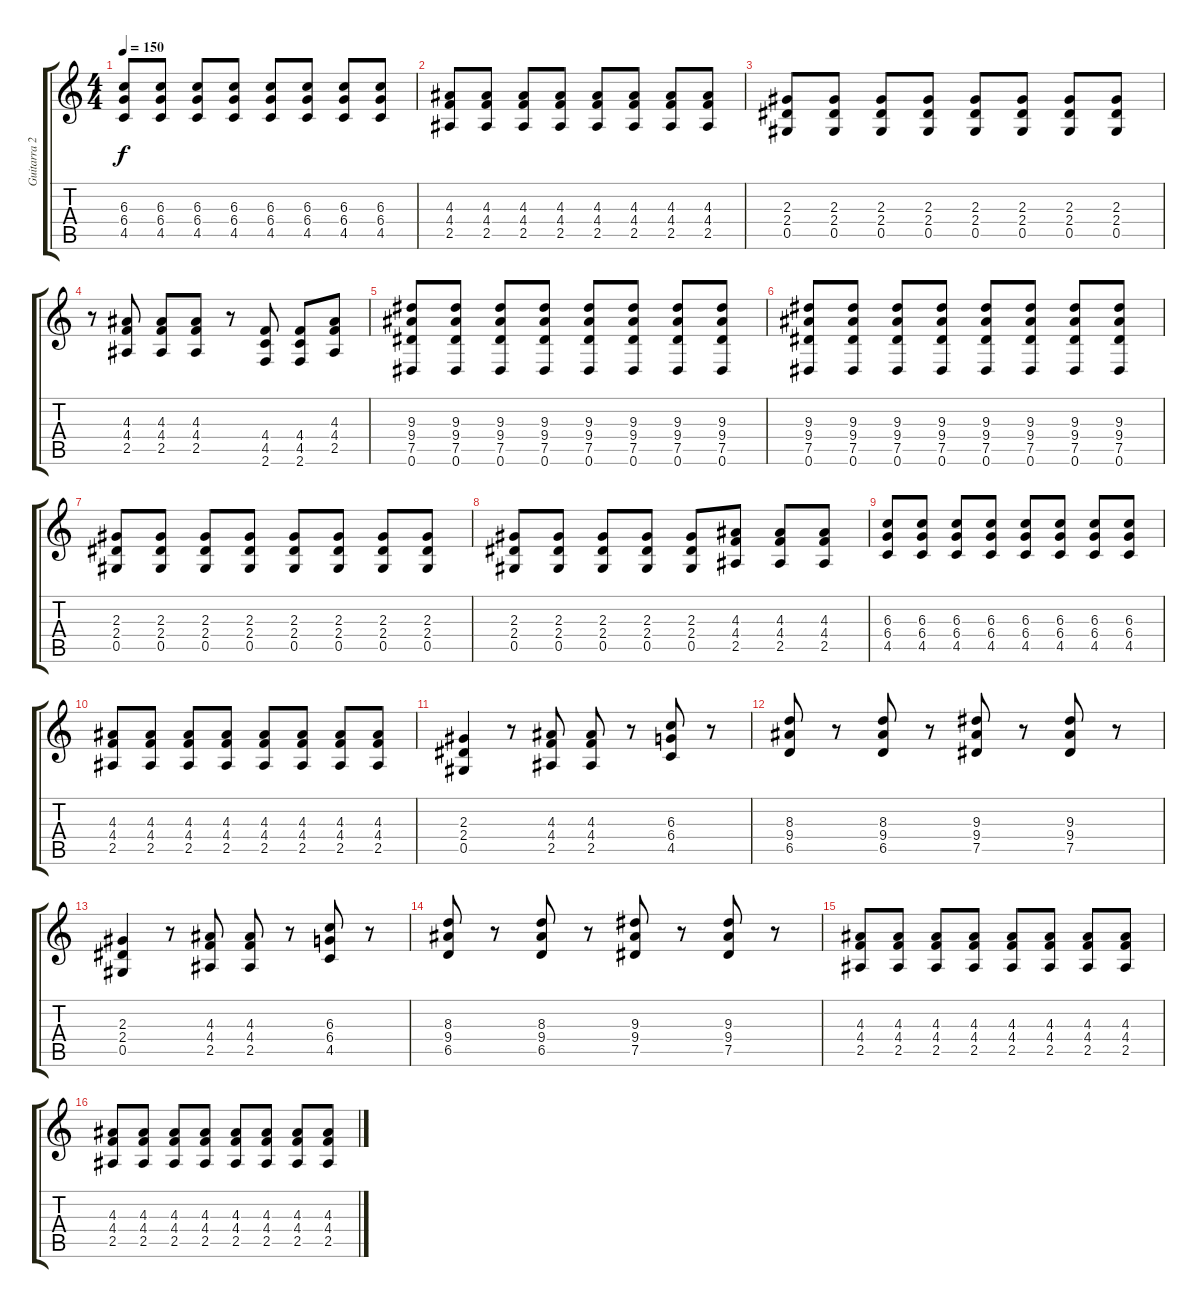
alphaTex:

\track ("Guitarra 2" "Guitarra 2") {instrument distortionguitar}
\staff {score tabs}
\tuning (Eb4 Bb3 Gb3 Db3 Ab2 Eb2) {hide}
\ts (4 4)
\tempo 150
\clef g2
\ks c
(6.3 6.4 4.5).8{dy f} (6.3 6.4 4.5).8 (6.3 6.4 4.5).8 (6.3 6.4 4.5).8 (6.3 6.4 4.5).8 (6.3 6.4 4.5).8 (6.3 6.4 4.5).8 (6.3 6.4 4.5).8 |
(4.3 4.4 2.5).8 (4.3 4.4 2.5).8 (4.3 4.4 2.5).8 (4.3 4.4 2.5).8 (4.3 4.4 2.5).8 (4.3 4.4 2.5).8 (4.3 4.4 2.5).8 (4.3 4.4 2.5).8 |
(2.3 2.4 0.5).8{volume 16} (2.3 2.4 0.5).8 (2.3 2.4 0.5).8 (2.3 2.4 0.5).8 (2.3 2.4 0.5).8 (2.3 2.4 0.5).8 (2.3 2.4 0.5).8 (2.3 2.4 0.5).8 |
r.8{volume 13} (4.3 4.4 2.5).8 (4.3 4.4 2.5).8 (4.3 4.4 2.5).8 r.8 (4.4 4.5 2.6).8 (4.4 4.5 2.6).8 (4.3 4.4 2.5).8 |
(9.3 9.4 7.5 0.6).8 (9.3 9.4 7.5 0.6).8 (9.3 9.4 7.5 0.6).8 (9.3 9.4 7.5 0.6).8 (9.3 9.4 7.5 0.6).8 (9.3 9.4 7.5 0.6).8 (9.3 9.4 7.5 0.6).8 (9.3 9.4 7.5 0.6).8 |
(9.3 9.4 7.5 0.6).8 (9.3 9.4 7.5 0.6).8 (9.3 9.4 7.5 0.6).8 (9.3 9.4 7.5 0.6).8 (9.3 9.4 7.5 0.6).8 (9.3 9.4 7.5 0.6).8 (9.3 9.4 7.5 0.6).8 (9.3 9.4 7.5 0.6).8 |
(2.3 2.4 0.5).8 (2.3 2.4 0.5).8 (2.3 2.4 0.5).8 (2.3 2.4 0.5).8 (2.3 2.4 0.5).8 (2.3 2.4 0.5).8 (2.3 2.4 0.5).8 (2.3 2.4 0.5).8 |
(2.3 2.4 0.5).8 (2.3 2.4 0.5).8 (2.3 2.4 0.5).8 (2.3 2.4 0.5).8 (2.3 2.4 0.5).8 (4.3 4.4 2.5).8 (4.3 4.4 2.5).8 (4.3 4.4 2.5).8 |
(6.3 6.4 4.5).8 (6.3 6.4 4.5).8 (6.3 6.4 4.5).8 (6.3 6.4 4.5).8 (6.3 6.4 4.5).8 (6.3 6.4 4.5).8 (6.3 6.4 4.5).8 (6.3 6.4 4.5).8 |
(4.3 4.4 2.5).8 (4.3 4.4 2.5).8 (4.3 4.4 2.5).8 (4.3 4.4 2.5).8 (4.3 4.4 2.5).8 (4.3 4.4 2.5).8 (4.3 4.4 2.5).8 (4.3 4.4 2.5).8 |
(2.3 2.4 0.5).4{volume 16} r.8 (4.3 4.4 2.5).8 (4.3 4.4 2.5).8 r.8 (6.3 6.4 4.5).8 r.8 |
(8.3 9.4 6.5).8 r.8 (8.3 9.4 6.5).8 r.8 (9.3 9.4 7.5).8 r.8 (9.3 9.4 7.5).8 r.8 |
(2.3 2.4 0.5).4 r.8 (4.3 4.4 2.5).8 (4.3 4.4 2.5).8 r.8 (6.3 6.4 4.5).8 r.8 |
(8.3 9.4 6.5).8 r.8 (8.3 9.4 6.5).8 r.8 (9.3 9.4 7.5).8 r.8 (9.3 9.4 7.5).8 r.8 |
(4.3 4.4 2.5).8{volume 13} (4.3 4.4 2.5).8 (4.3 4.4 2.5).8 (4.3 4.4 2.5).8 (4.3 4.4 2.5).8 (4.3 4.4 2.5).8 (4.3 4.4 2.5).8 (4.3 4.4 2.5).8 |
(4.3 4.4 2.5).8 (4.3 4.4 2.5).8 (4.3 4.4 2.5).8 (4.3 4.4 2.5).8 (4.3 4.4 2.5).8 (4.3 4.4 2.5).8 (4.3 4.4 2.5).8 (4.3 4.4 2.5).8
